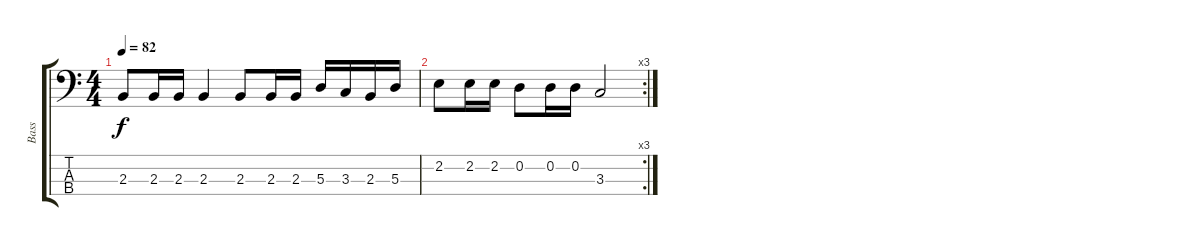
\track ("Bass " "Bass ") {instrument electricbassfinger}
\staff {score tabs}
\tuning (G2 D2 A1 E1) {hide}
\ts (4 4)
\tempo 82
\clef f4
\ks c
2.3.8{dy f} 2.3.16 2.3.16 2.3.4 2.3.8 2.3.16 2.3.16 5.3.16 3.3.16 2.3.16 5.3.16 |
\rc 3
2.2.8 2.2.16 2.2.16 0.2.8 0.2.16 0.2.16 3.3.2
